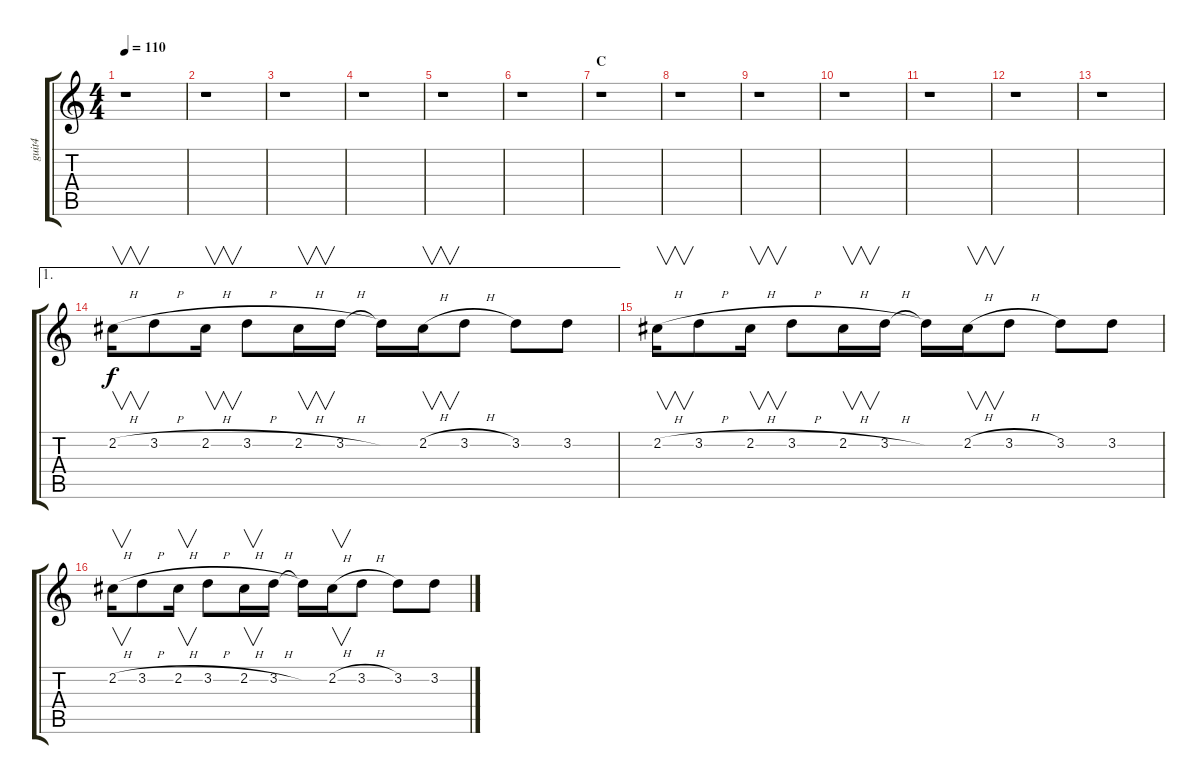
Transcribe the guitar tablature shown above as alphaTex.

\track ("guit4" "guit4") {instrument electricguitarclean}
\staff {score tabs}
\tuning (E4 B3 G3 D3 A2 D2) {hide}
\ts (4 4)
\tempo 110
\clef g2
\ks c
r.1{dy f} |
r.1 |
r.1 |
r.1 |
r.1 |
r.1 |
\section ("" "C")
r.1 |
r.1 |
r.1 |
r.1 |
r.1 |
r.1 |
r.1 |
\ae 1
2.2{h}.16{v volume 16 instrument electricguitarjazz} 3.2{h}.8 2.2{h}.16{v} 3.2{h}.8 2.2{h}.16{v} 3.2{h}.16 3.2{t}.16 2.2{h}.16{v} 3.2{h}.8 3.2.8 3.2.8 |
2.2{h}.16{v} 3.2{h}.8 2.2{h}.16{v} 3.2{h}.8 2.2{h}.16{v} 3.2{h}.16 3.2{t}.16 2.2{h}.16{v} 3.2{h}.8 3.2.8 3.2.8 |
2.2{h}.16{v} 3.2{h}.8 2.2{h}.16{v} 3.2{h}.8 2.2{h}.16{v} 3.2{h}.16 3.2{t}.16 2.2{h}.16{v} 3.2{h}.8 3.2.8 3.2.8
